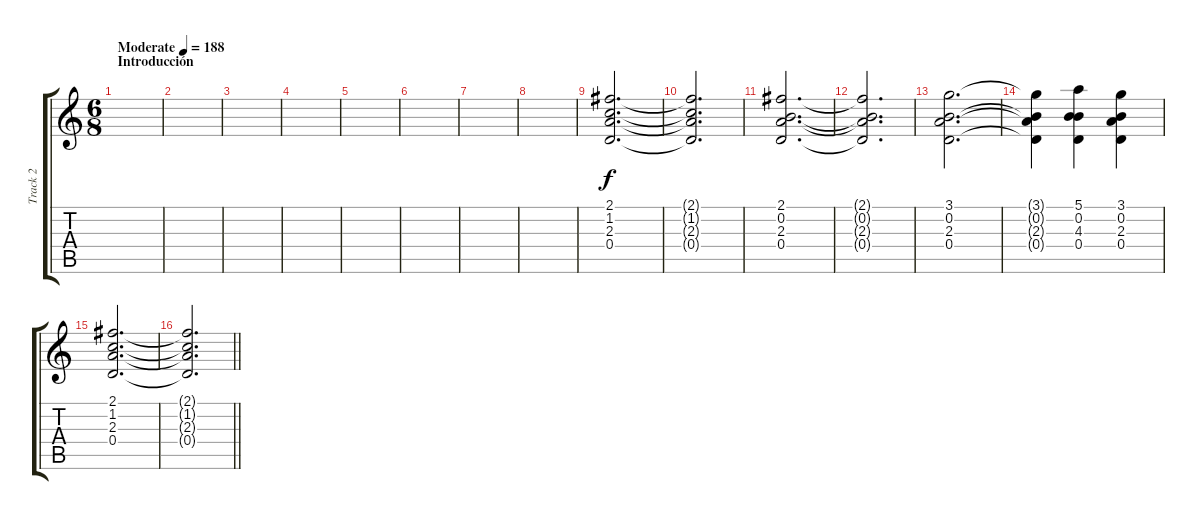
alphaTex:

\track ("Track 2" "Track 2") {instrument electricguitarclean}
\staff {score tabs}
\tuning (E4 B3 G3 D3 A2 E2) {hide}
\ts (6 8)
\section ("" "Introducción")
\tempo (188 "Moderate")
\clef g2
\ks c
|
|
|
|
|
|
|
|
(2.1 1.2 2.3 0.4).2{d volume 15} |
(2.1{t} 1.2{t} 2.3{t} 0.4{t}).2{d} |
(2.1 0.2 2.3 0.4).2{d} |
(2.1{t} 0.2{t} 2.3{t} 0.4{t}).2{d} |
(3.1 0.2 2.3 0.4).2{d} |
(3.1{t} 0.2{t} 2.3{t} 0.4{t}).4 (5.1 0.2 4.3 0.4).4 (3.1 0.2 2.3 0.4).4 |
(2.1 1.2 2.3 0.4).2{d} |
\barLineRight lightlight
(2.1{t} 1.2{t} 2.3{t} 0.4{t}).2{d}
